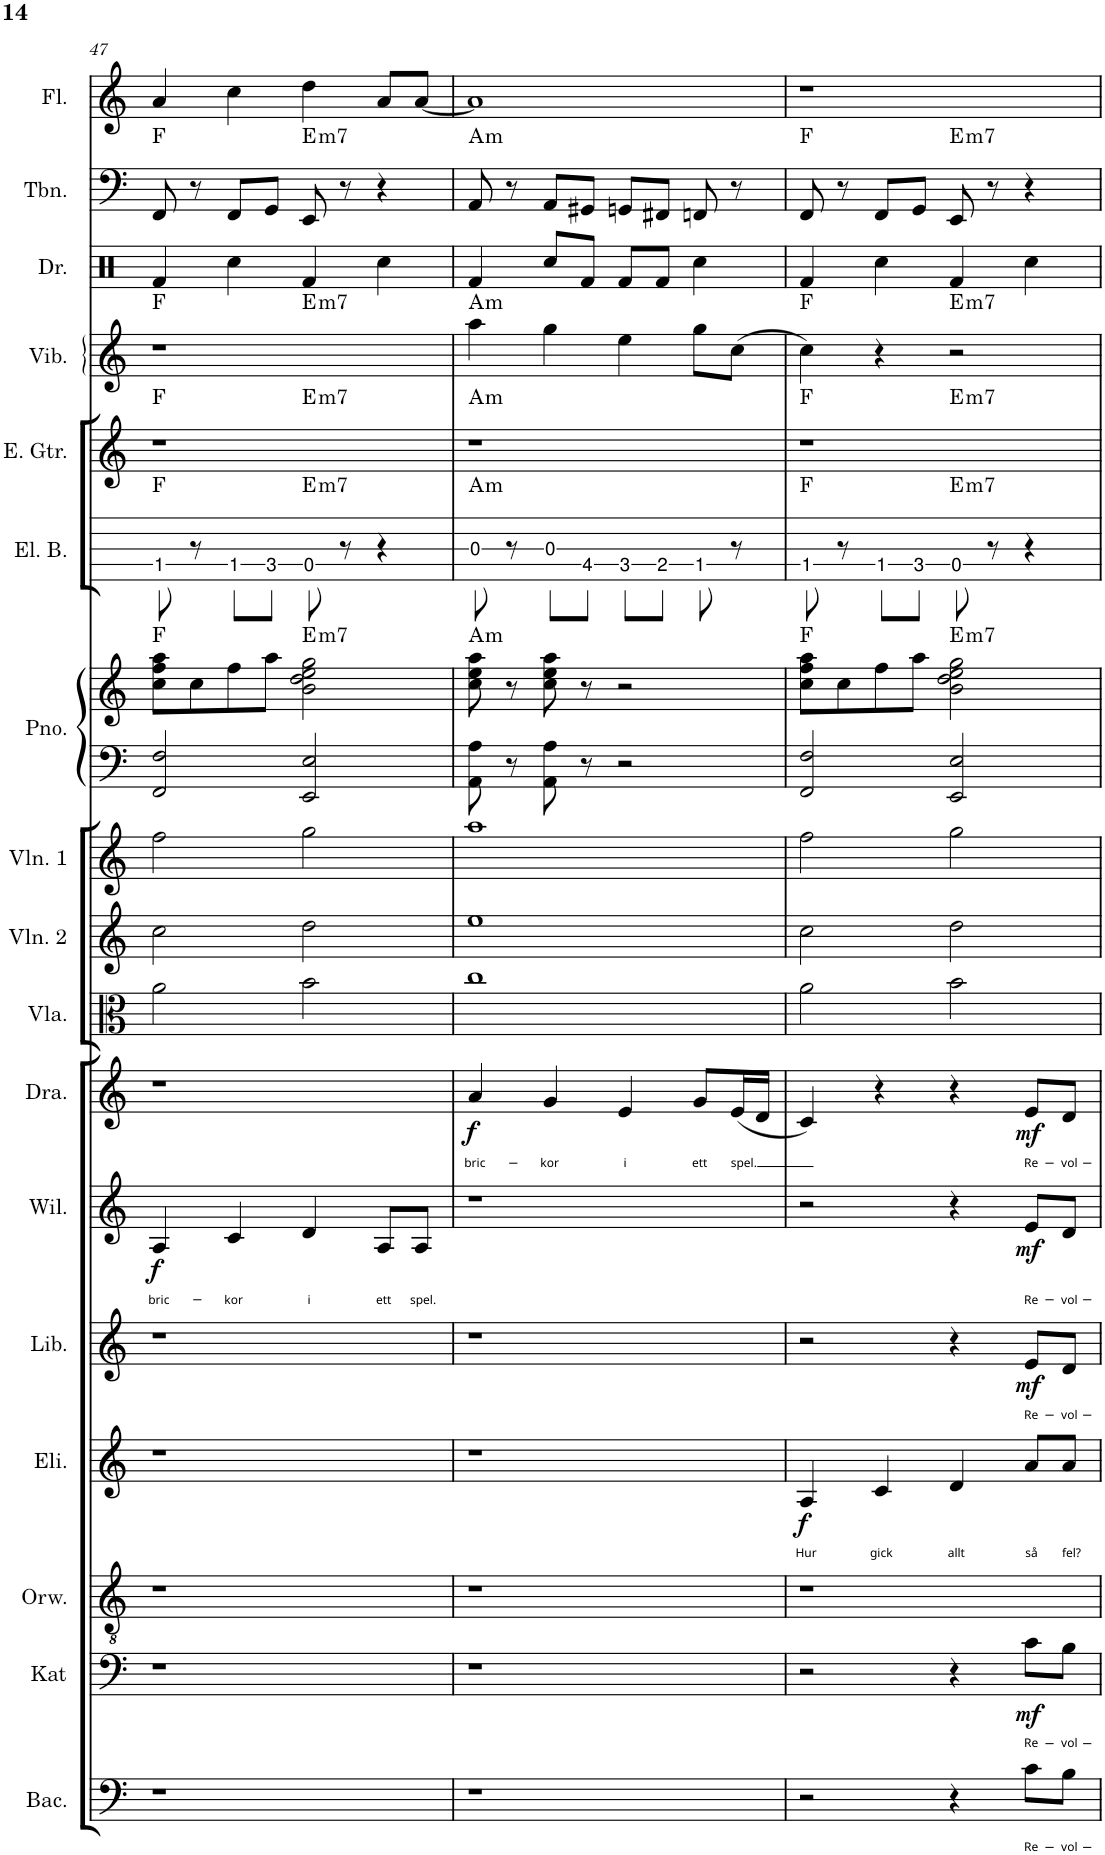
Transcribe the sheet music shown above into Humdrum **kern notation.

**kern	**text	**kern	**text	**dynam	**kern	**kern	**text	**dynam	**kern	**text	**dynam	**kern	**text	**dynam	**kern	**text	**dynam	**kern	**kern	**kern	**kern	**kern	**harte	**kern	**kern	**kern	**harte	**kern	**kern	**harte	**kern
*part17	*part17	*part16	*part16	*part16	*part15	*part14	*part14	*part14	*part13	*part13	*part13	*part12	*part12	*part12	*part11	*part11	*part11	*part10	*part9	*part8	*part7	*part7	*part7	*part6	*part5	*part4	*part4	*part3	*part2	*part2	*part1
*staff18	*staff18	*staff17	*staff17	*staff17	*staff16	*staff15	*staff15	*staff15	*staff14	*staff14	*staff14	*staff13	*staff13	*staff13	*staff12	*staff12	*staff12	*staff11	*staff10	*staff9	*staff8	*staff7	*	*staff6	*staff5	*staff4	*	*staff3	*staff2	*	*staff1
*I"Bacon	*	*I"Kat	*	*	*I"Orwen	*I"Elisabet	*	*	*I"Libby	*	*	*I"Wilma Shakespeare	*	*	*I"Drake	*	*	*I"Viola	*I"Violin 2	*I"Violin 1	*I"Piano	*	*	*I"5-str. Electric Bass	*I"Electric Guitar	*I"Vibraphone	*	*I"Drum Set	*I"Trombone	*	*I"Flute
*I'Bac.	*	*I'Kat	*	*	*I'Orw.	*I'Eli.	*	*	*I'Lib.	*	*	*I'Wil.	*	*	*I'Dra.	*	*	*I'Vla.	*I'Vln. 2	*I'Vln. 1	*I'Pno.	*	*	*I'El. B.	*I'E. Gtr.	*I'Vib.	*	*I'Dr.	*I'Tbn.	*	*I'Fl.
!!LO:PB:g=z
*clefF4	*	*clefF4	*	*	*clefGv2	*clefG2	*	*	*clefG2	*	*	*clefG2	*	*	*clefG2	*	*	*clefC3	*clefG2	*clefG2	*clefF4	*clefG2	*	*	*clefG2	*clefG2	*	*clefX	*clefF4	*	*clefG2
*	*	*	*	*	*Trd7c12	*	*	*	*	*	*	*	*	*	*	*	*	*	*	*	*	*	*	*Trd7c12	*Trd7c12	*	*	*	*	*	*Trd-7c-12
*k[]	*	*k[]	*	*	*k[]	*k[]	*	*	*k[]	*	*	*k[]	*	*	*k[]	*	*	*k[]	*k[]	*k[]	*k[]	*k[]	*	*k[]	*k[]	*k[]	*	*k[]	*k[]	*	*k[]
*M4/4	*	*M4/4	*	*	*M4/4	*M4/4	*	*	*M4/4	*	*	*M4/4	*	*	*M4/4	*	*	*M4/4	*M4/4	*M4/4	*M4/4	*M4/4	*	*M4/4	*M4/4	*M4/4	*	*M4/4	*M4/4	*	*M4/4
=47	=47	=47	=47	=47	=47	=47	=47	=47	=47	=47	=47	=47	=47	=47	=47	=47	=47	=47	=47	=47	=47	=47	=47	=47	=47	=47	=47	=47	=47	=47	=47
!	!	!	!	!	!	!	!	!	!	!	!	!	!LO:LY:b	!LO:DY:b	!	!	!	!	!	!	!	!	!	!	!	!	!	!	!	!	!
*	*	*	*	*	*	*	*	*	*	*	*	*	*	*	*	*	*	*	*	*	*	*	*	*	*	*^	*	*	*	*	*
1r	.	1r	.	.	1r	1r	.	.	1r	.	.	4A/	bric-	f	1r	.	.	2a\	2cc\	2ff\	2FF/ 2F/	8cc\ 8ff\ 8aa\L	F:maj	8FF\	1r	1r	2ryy	F:maj	4Rf/	8FF/	F:maj	4a/
.	.	.	.	.	.	.	.	.	.	.	.	.	.	.	.	.	.	.	.	.	.	8cc\	.	8r	.	.	.	.	.	8r	.	.
!	!	!	!	!	!	!	!	!	!	!	!	!	!LO:LY:b	!	!	!	!	!	!	!	!	!	!	!	!	!	!	!	!	!	!	!
.	.	.	.	.	.	.	.	.	.	.	.	4c/	-kor	.	.	.	.	.	.	.	.	8ff\	.	8FF\L	.	.	.	.	4Rcc\	8FF/L	.	4cc\
.	.	.	.	.	.	.	.	.	.	.	.	.	.	.	.	.	.	.	.	.	.	8aa\J	.	8GG\J	.	.	.	.	.	8GG/J	.	.
!	!	!	!	!	!	!	!	!	!	!	!	!	!LO:LY:b	!	!	!	!	!	!	!	!	!	!LO:H:kt=m7	!	!	!	!	!LO:H:kt=m7	!	!	!LO:H:kt=m7	!
.	.	.	.	.	.	.	.	.	.	.	.	4d/	i	.	.	.	.	2b\	2dd\	2gg\	2EE/ 2E/	2b\ 2dd\ 2ee\ 2gg\	E:min7	8EE\	.	.	2ryy	E:min7	4Rf/	8EE/	E:min7	4dd\
.	.	.	.	.	.	.	.	.	.	.	.	.	.	.	.	.	.	.	.	.	.	.	.	8r	.	.	.	.	.	8r	.	.
!	!	!	!	!	!	!	!	!	!	!	!	!	!LO:LY:b	!	!	!	!	!	!	!	!	!	!	!	!	!	!	!	!	!	!	!
.	.	.	.	.	.	.	.	.	.	.	.	8A/L	ett	.	.	.	.	.	.	.	.	.	.	4r	.	.	.	.	4Rcc\	4r	.	8a/L
!	!	!	!	!	!	!	!	!	!	!	!	!	!LO:LY:b	!	!	!	!	!	!	!	!	!	!	!	!	!	!	!	!	!	!	!
.	.	.	.	.	.	.	.	.	.	.	.	8A/J	spel.	.	.	.	.	.	.	.	.	.	.	.	.	.	.	.	.	.	.	[8a/J
=48	=48	=48	=48	=48	=48	=48	=48	=48	=48	=48	=48	=48	=48	=48	=48	=48	=48	=48	=48	=48	=48	=48	=48	=48	=48	=48	=48	=48	=48	=48	=48	=48
!	!	!	!	!	!	!	!	!	!	!	!	!	!	!	!	!LO:LY:b	!LO:DY:b	!	!	!	!	!	!LO:H:kt=m	!	!	!	!	!LO:H:kt=m	!	!	!LO:H:kt=m	!
*	*	*	*	*	*	*	*	*	*	*	*	*	*	*	*	*	*	*	*	*	*	*	*	*	*	*v	*v	*	*	*	*	*
1r	.	1r	.	.	1r	1r	.	.	1r	.	.	1r	.	.	4a/	bric-	f	1cc	1ee	1aa	8AA\ 8A\	8cc\ 8ee\ 8aa\	A:min	8AA\	1r	4aa\	A:min	4Rf/	8AA/	A:min	1a]
.	.	.	.	.	.	.	.	.	.	.	.	.	.	.	.	.	.	.	.	.	8r	8r	.	8r	.	.	.	.	8r	.	.
!	!	!	!	!	!	!	!	!	!	!	!	!	!	!	!	!LO:LY:b	!	!	!	!	!	!	!	!	!	!	!	!	!	!	!
.	.	.	.	.	.	.	.	.	.	.	.	.	.	.	4g/	-kor	.	.	.	.	8AA\ 8A\	8cc\ 8ee\ 8aa\	.	8AA\L	.	4gg\	.	8Rcc/L	8AA/L	.	.
.	.	.	.	.	.	.	.	.	.	.	.	.	.	.	.	.	.	.	.	.	8r	8r	.	8GG#\J	.	.	.	8Rf/J	8GG#X/J	.	.
!	!	!	!	!	!	!	!	!	!	!	!	!	!	!	!	!LO:LY:b	!	!	!	!	!	!	!	!	!	!	!	!	!	!	!
.	.	.	.	.	.	.	.	.	.	.	.	.	.	.	4e/	i	.	.	.	.	2r	2r	.	8GG\L	.	4ee\	.	8Rf/L	8GGn/L	.	.
.	.	.	.	.	.	.	.	.	.	.	.	.	.	.	.	.	.	.	.	.	.	.	.	8FF#\J	.	.	.	8Rf/J	8FF#X/J	.	.
!	!	!	!	!	!	!	!	!	!	!	!	!	!	!	!	!LO:LY:b	!	!	!	!	!	!	!	!	!	!	!	!	!	!	!
.	.	.	.	.	.	.	.	.	.	.	.	.	.	.	8g/L	ett	.	.	.	.	.	.	.	8FF\	.	8gg\L	.	4Rcc\	8FFn/	.	.
!	!	!	!	!	!	!	!	!	!	!	!	!	!	!	!	!LO:LY:b	!	!	!	!	!	!	!	!	!	!	!	!	!	!	!
.	.	.	.	.	.	.	.	.	.	.	.	.	.	.	(16e/L	spel.	.	.	.	.	.	.	.	8r	.	(8cc\J	.	.	8r	.	.
.	.	.	.	.	.	.	.	.	.	.	.	.	.	.	16d/JJ	.	.	.	.	.	.	.	.	.	.	.	.	.	.	.	.
=49	=49	=49	=49	=49	=49	=49	=49	=49	=49	=49	=49	=49	=49	=49	=49	=49	=49	=49	=49	=49	=49	=49	=49	=49	=49	=49	=49	=49	=49	=49	=49
!	!	!	!	!	!	!	!LO:LY:b	!LO:DY:b	!	!	!	!	!	!	!	!	!	!	!	!	!	!	!	!	!	!	!	!	!	!	!
2r	.	2r	.	.	1r	4A/	Hur	f	2r	.	.	2r	.	.	4c/)	.	.	2a\	2cc\	2ff\	2FF/ 2F/	8cc\ 8ff\ 8aa\L	F:maj	8FF\	1r	4cc\)	F:maj	4Rf/	8FF/	F:maj	1r
.	.	.	.	.	.	.	.	.	.	.	.	.	.	.	.	.	.	.	.	.	.	8cc\	.	8r	.	.	.	.	8r	.	.
!	!	!	!	!	!	!	!LO:LY:b	!	!	!	!	!	!	!	!	!	!	!	!	!	!	!	!	!	!	!	!	!	!	!	!
.	.	.	.	.	.	4c/	gick	.	.	.	.	.	.	.	4r	.	.	.	.	.	.	8ff\	.	8FF\L	.	4r	.	4Rcc\	8FF/L	.	.
.	.	.	.	.	.	.	.	.	.	.	.	.	.	.	.	.	.	.	.	.	.	8aa\J	.	8GG\J	.	.	.	.	8GG/J	.	.
!	!	!	!	!	!	!	!LO:LY:b	!	!	!	!	!	!	!	!	!	!	!	!	!	!	!	!LO:H:kt=m7	!	!	!	!LO:H:kt=m7	!	!	!LO:H:kt=m7	!
4r	.	4r	.	.	.	4d/	allt	.	4r	.	.	4r	.	.	4r	.	.	2b\	2dd\	2gg\	2EE/ 2E/	2b\ 2dd\ 2ee\ 2gg\	E:min7	8EE\	.	2r	E:min7	4Rf/	8EE/	E:min7	.
.	.	.	.	.	.	.	.	.	.	.	.	.	.	.	.	.	.	.	.	.	.	.	.	8r	.	.	.	.	8r	.	.
!	!LO:LY:b	!	!LO:LY:b	!LO:DY:b	!	!	!LO:LY:b	!	!	!LO:LY:b	!LO:DY:b	!	!LO:LY:b	!LO:DY:b	!	!LO:LY:b	!LO:DY:b	!	!	!	!	!	!	!	!	!	!	!	!	!	!
8c\L	Re-	8c\L	Re-	mf	.	8a/L	så	.	8e/L	Re-	mf	8e/L	Re-	mf	8e/L	Re-	mf	.	.	.	.	.	.	4r	.	.	.	4Rcc\	4r	.	.
!	!LO:LY:b	!	!LO:LY:b	!	!	!	!LO:LY:b	!	!	!LO:LY:b	!	!	!LO:LY:b	!	!	!LO:LY:b	!	!	!	!	!	!	!	!	!	!	!	!	!	!	!
8B\J	-vol-	8B\J	-vol-	.	.	8a/J	fel?	.	8d/J	-vol-	.	8d/J	-vol-	.	8d/J	-vol-	.	.	.	.	.	.	.	.	.	.	.	.	.	.	.
=	=	=	=	=	=	=	=	=	=	=	=	=	=	=	=	=	=	=	=	=	=	=	=	=	=	=	=	=	=	=	=
*-	*-	*-	*-	*-	*-	*-	*-	*-	*-	*-	*-	*-	*-	*-	*-	*-	*-	*-	*-	*-	*-	*-	*-	*-	*-	*-	*-	*-	*-	*-	*-
